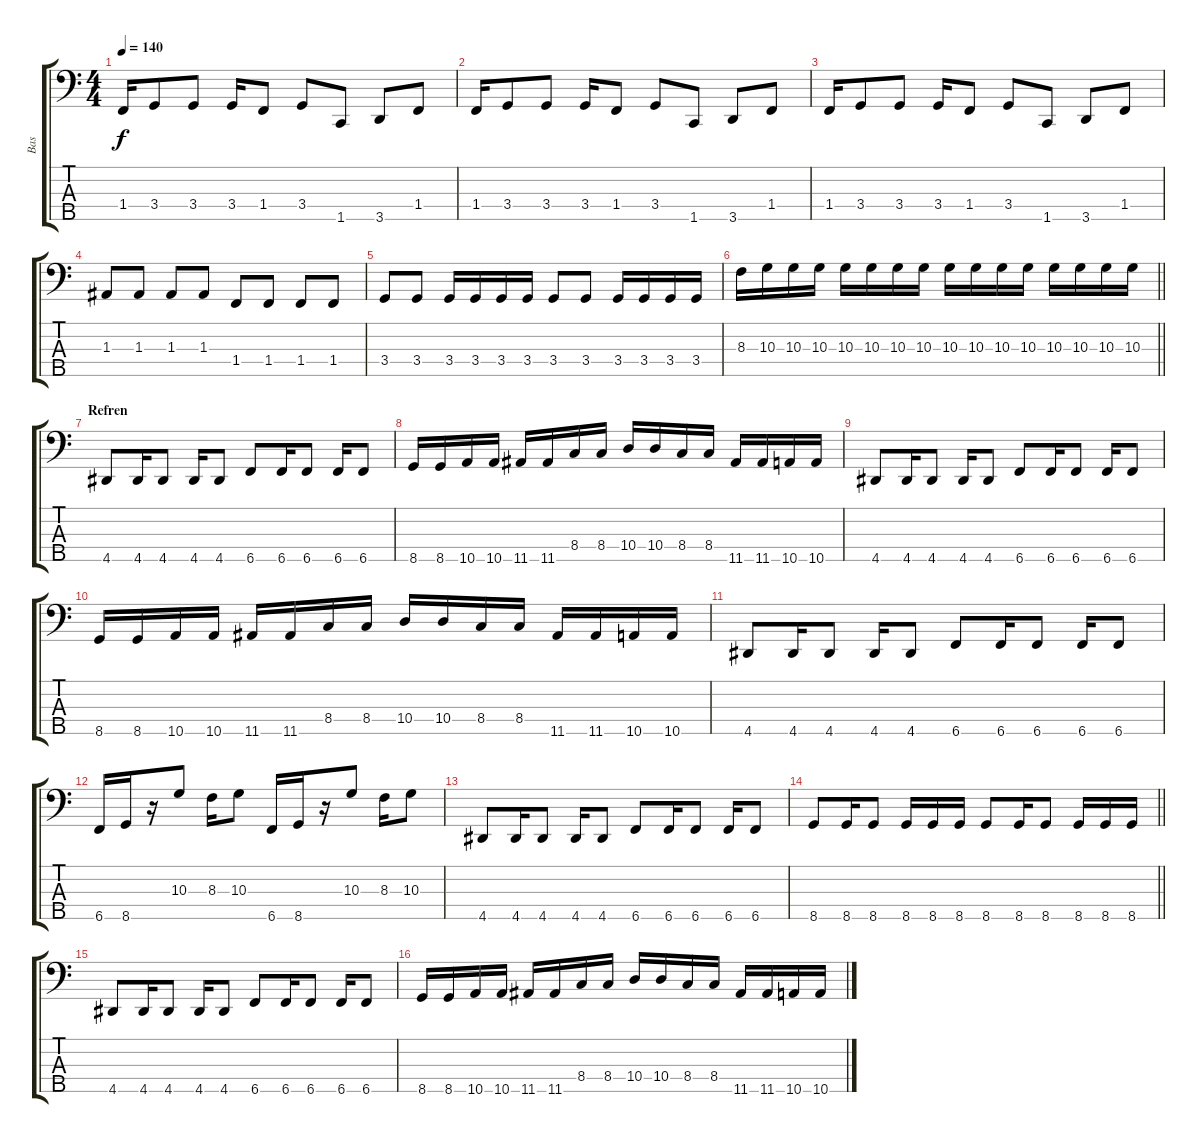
\track ("Bas" "Bas") {instrument electricbassfinger}
\staff {score tabs}
\tuning (G2 D2 A1 E1 B0) {hide}
\ts (4 4)
\tempo 140
\clef f4
\ks c
1.4.16{dy f} 3.4.8 3.4.8 3.4.16 1.4.8 3.4.8 1.5.8 3.5.8 1.4.8 |
1.4.16 3.4.8 3.4.8 3.4.16 1.4.8 3.4.8 1.5.8 3.5.8 1.4.8 |
1.4.16 3.4.8 3.4.8 3.4.16 1.4.8 3.4.8 1.5.8 3.5.8 1.4.8 |
1.3.8 1.3.8 1.3.8 1.3.8 1.4.8 1.4.8 1.4.8 1.4.8 |
3.4.8 3.4.8 3.4.16 3.4.16 3.4.16 3.4.16 3.4.8 3.4.8 3.4.16 3.4.16 3.4.16 3.4.16 |
\barLineRight lightlight
8.3.16 10.3.16 10.3.16 10.3.16 10.3.16 10.3.16 10.3.16 10.3.16 10.3.16 10.3.16 10.3.16 10.3.16 10.3.16 10.3.16 10.3.16 10.3.16 |
\section ("" "Refren")
4.5.8 4.5.16 4.5.8 4.5.16 4.5.8 6.5.8 6.5.16 6.5.8 6.5.16 6.5.8 |
8.5.16 8.5.16 10.5.16 10.5.16 11.5.16 11.5.16 8.4.16 8.4.16 10.4.16 10.4.16 8.4.16 8.4.16 11.5.16 11.5.16 10.5.16 10.5.16 |
4.5.8 4.5.16 4.5.8 4.5.16 4.5.8 6.5.8 6.5.16 6.5.8 6.5.16 6.5.8 |
8.5.16 8.5.16 10.5.16 10.5.16 11.5.16 11.5.16 8.4.16 8.4.16 10.4.16 10.4.16 8.4.16 8.4.16 11.5.16 11.5.16 10.5.16 10.5.16 |
4.5.8 4.5.16 4.5.8 4.5.16 4.5.8 6.5.8 6.5.16 6.5.8 6.5.16 6.5.8 |
6.5.16 8.5.16 r.16 10.3.8 8.3.16 10.3.8 6.5.16 8.5.16 r.16 10.3.8 8.3.16 10.3.8 |
4.5.8 4.5.16 4.5.8 4.5.16 4.5.8 6.5.8 6.5.16 6.5.8 6.5.16 6.5.8 |
\barLineRight lightlight
8.5.8 8.5.16 8.5.8 8.5.16 8.5.16 8.5.16 8.5.8 8.5.16 8.5.8 8.5.16 8.5.16 8.5.16 |
4.5.8 4.5.16 4.5.8 4.5.16 4.5.8 6.5.8 6.5.16 6.5.8 6.5.16 6.5.8 |
8.5.16 8.5.16 10.5.16 10.5.16 11.5.16 11.5.16 8.4.16 8.4.16 10.4.16 10.4.16 8.4.16 8.4.16 11.5.16 11.5.16 10.5.16 10.5.16
